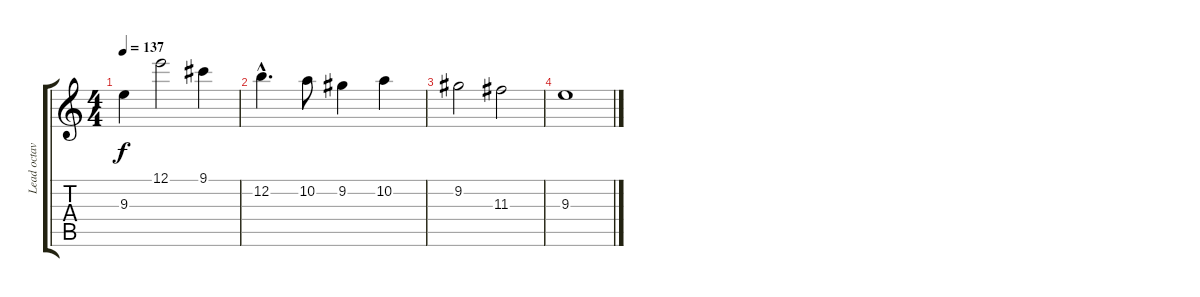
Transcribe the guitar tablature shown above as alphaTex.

\track ("Lead octaver" "Lead octav") {instrument distortionguitar}
\staff {score tabs}
\tuning (E4 B3 G3 D3 A2 E2) {hide}
\ts (4 4)
\tempo 137
\clef g2
\ks c
9.3.4{dy f} 12.1.2 9.1.4 |
12.2{hac}.4{d} 10.2.8 9.2.4 10.2.4 |
9.2.2 11.3.2 |
9.3.1
